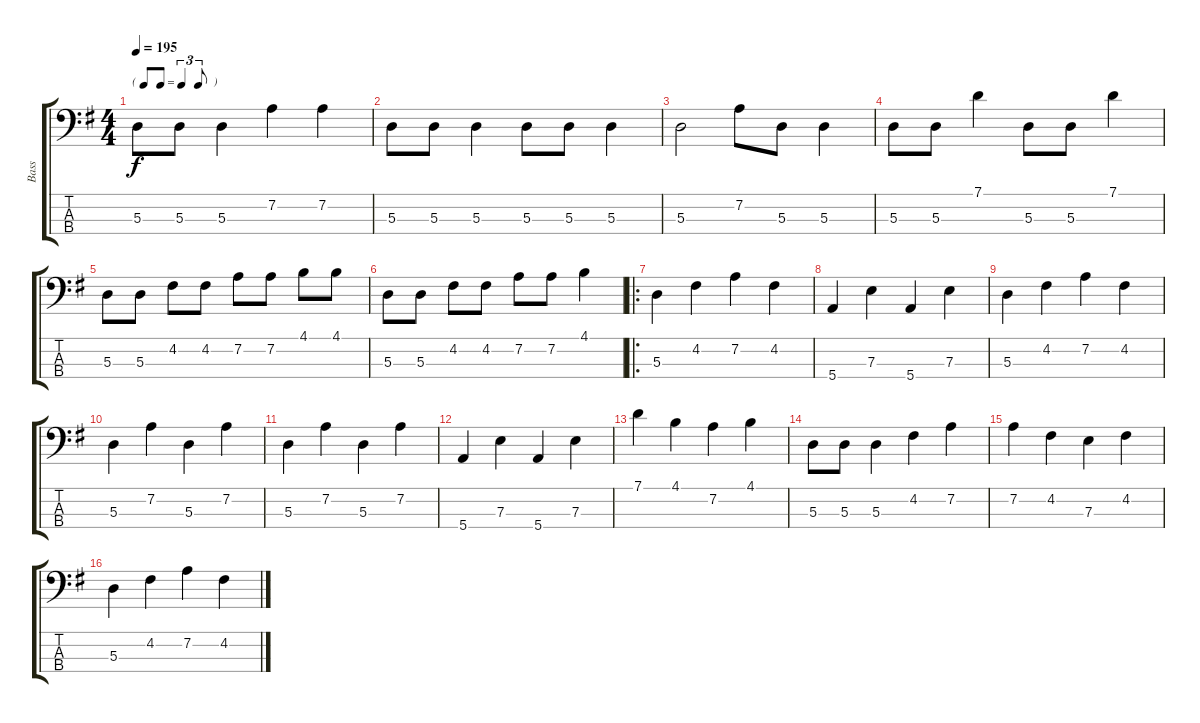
\track ("Bass" "Bass") {instrument acousticbass}
\staff {score tabs}
\tuning (G2 D2 A1 E1) {hide}
\ts (4 4)
\tf triplet8th
\tempo 195
\clef f4
\ks g
5.3.8{dy f} 5.3.8 5.3.4 7.2.4 7.2.4 |
5.3.8 5.3.8 5.3.4 5.3.8 5.3.8 5.3.4 |
5.3.2 7.2.8 5.3.8 5.3.4 |
5.3.8 5.3.8 7.1.4 5.3.8 5.3.8 7.1.4 |
5.3.8 5.3.8 4.2.8 4.2.8 7.2.8 7.2.8 4.1.8 4.1.8 |
5.3.8 5.3.8 4.2.8 4.2.8 7.2.8 7.2.8 4.1.4 |
\ro
5.3.4 4.2.4 7.2.4 4.2.4 |
5.4.4 7.3.4 5.4.4 7.3.4 |
5.3.4 4.2.4 7.2.4 4.2.4 |
5.3.4 7.2.4 5.3.4 7.2.4 |
5.3.4 7.2.4 5.3.4 7.2.4 |
5.4.4 7.3.4 5.4.4 7.3.4 |
7.1.4 4.1.4 7.2.4 4.1.4 |
5.3.8 5.3.8 5.3.4 4.2.4 7.2.4 |
7.2.4 4.2.4 7.3.4 4.2.4 |
5.3.4 4.2.4 7.2.4 4.2.4
